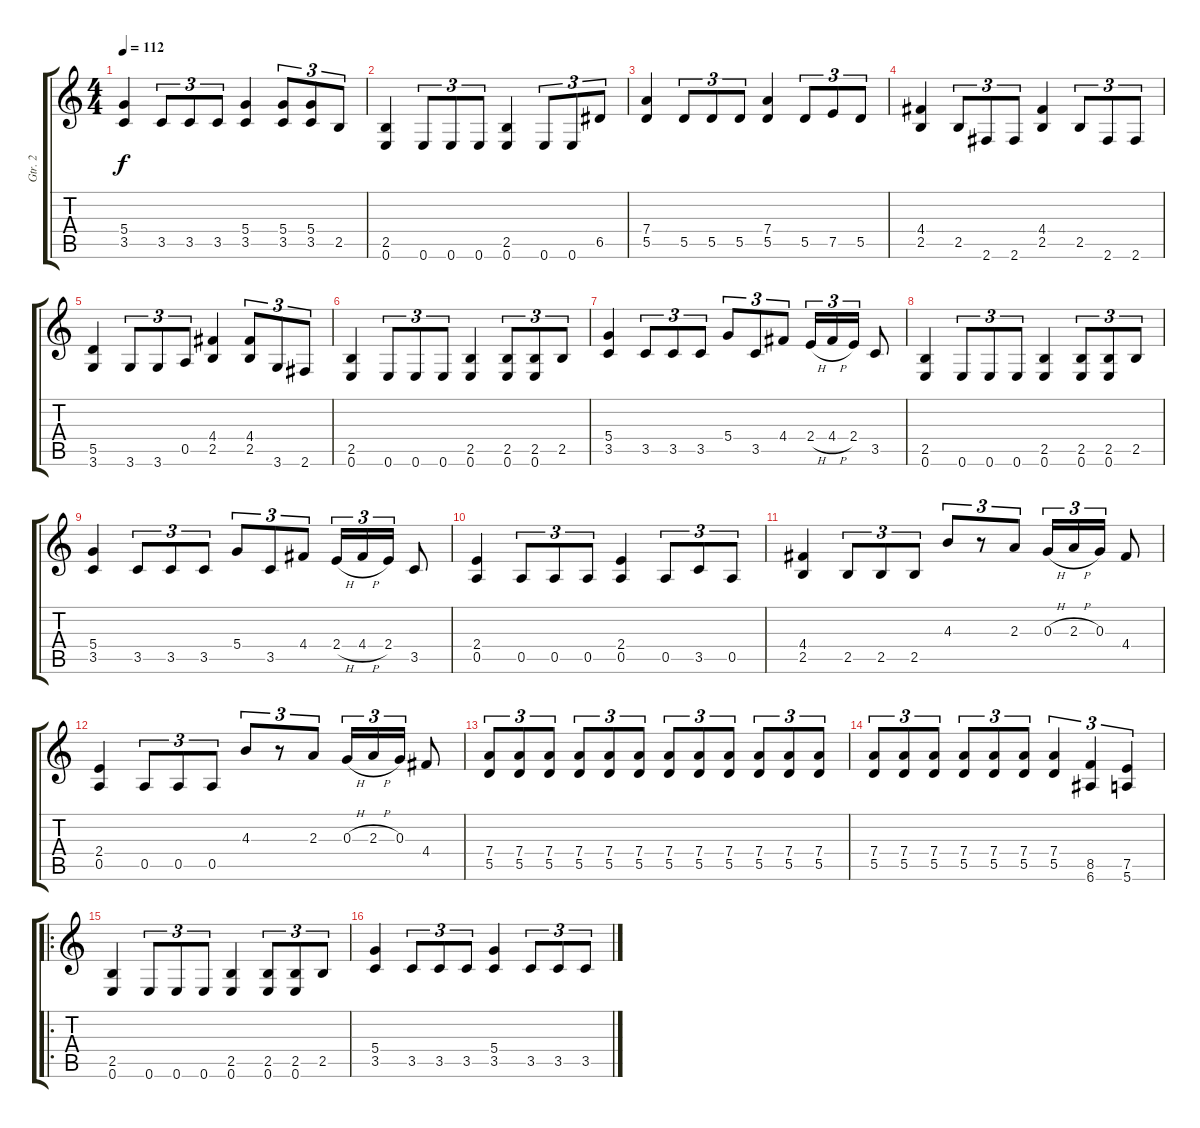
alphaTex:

\track ("Gtr. 2" "Gtr. 2") {instrument distortionguitar}
\staff {score tabs}
\tuning (E4 B3 G3 D3 A2 E2) {hide}
\ts (4 4)
\tempo 112
\clef g2
\ks c
(5.4 3.5).4{dy f} 3.5.8{tu (3 2)} 3.5.8{tu (3 2)} 3.5.8{tu (3 2)} (5.4 3.5).4 (5.4 3.5).8{tu (3 2)} (5.4 3.5).8{tu (3 2)} 2.5.8{tu (3 2)} |
(2.5 0.6).4 0.6.8{tu (3 2)} 0.6.8{tu (3 2)} 0.6.8{tu (3 2)} (2.5 0.6).4 0.6.8{tu (3 2)} 0.6.8{tu (3 2)} 6.5.8{tu (3 2)} |
(7.4 5.5).4 5.5.8{tu (3 2)} 5.5.8{tu (3 2)} 5.5.8{tu (3 2)} (7.4 5.5).4 5.5.8{tu (3 2)} 7.5.8{tu (3 2)} 5.5.8{tu (3 2)} |
(4.4 2.5).4 2.5.8{tu (3 2)} 2.6.8{tu (3 2)} 2.6.8{tu (3 2)} (4.4 2.5).4 2.5.8{tu (3 2)} 2.6.8{tu (3 2)} 2.6.8{tu (3 2)} |
(5.5 3.6).4 3.6.8{tu (3 2)} 3.6.8{tu (3 2)} 0.5.8{tu (3 2)} (4.4 2.5).4 (4.4 2.5).8{tu (3 2)} 3.6.8{tu (3 2)} 2.6.8{tu (3 2)} |
(2.5 0.6).4 0.6.8{tu (3 2)} 0.6.8{tu (3 2)} 0.6.8{tu (3 2)} (2.5 0.6).4 (2.5 0.6).8{tu (3 2)} (2.5 0.6).8{tu (3 2)} 2.5.8{tu (3 2)} |
(5.4 3.5).4 3.5.8{tu (3 2)} 3.5.8{tu (3 2)} 3.5.8{tu (3 2)} 5.4.8{tu (3 2)} 3.5.8{tu (3 2)} 4.4.8{tu (3 2)} 2.4{h}.16{tu (3 2)} 4.4{h}.16{tu (3 2)} 2.4.16{tu (3 2)} 3.5.8 |
(2.5 0.6).4 0.6.8{tu (3 2)} 0.6.8{tu (3 2)} 0.6.8{tu (3 2)} (2.5 0.6).4 (2.5 0.6).8{tu (3 2)} (2.5 0.6).8{tu (3 2)} 2.5.8{tu (3 2)} |
(5.4 3.5).4 3.5.8{tu (3 2)} 3.5.8{tu (3 2)} 3.5.8{tu (3 2)} 5.4.8{tu (3 2)} 3.5.8{tu (3 2)} 4.4.8{tu (3 2)} 2.4{h}.16{tu (3 2)} 4.4{h}.16{tu (3 2)} 2.4.16{tu (3 2)} 3.5.8 |
(2.4 0.5).4 0.5.8{tu (3 2)} 0.5.8{tu (3 2)} 0.5.8{tu (3 2)} (2.4 0.5).4 0.5.8{tu (3 2)} 3.5.8{tu (3 2)} 0.5.8{tu (3 2)} |
(4.4 2.5).4 2.5.8{tu (3 2)} 2.5.8{tu (3 2)} 2.5.8{tu (3 2)} 4.3.8{tu (3 2)} r.8{tu (3 2)} 2.3.8{tu (3 2)} 0.3{h}.16{tu (3 2)} 2.3{h}.16{tu (3 2)} 0.3.16{tu (3 2)} 4.4.8 |
(2.4 0.5).4 0.5.8{tu (3 2)} 0.5.8{tu (3 2)} 0.5.8{tu (3 2)} 4.3.8{tu (3 2)} r.8{tu (3 2)} 2.3.8{tu (3 2)} 0.3{h}.16{tu (3 2)} 2.3{h}.16{tu (3 2)} 0.3.16{tu (3 2)} 4.4.8 |
(7.4 5.5).8{tu (3 2)} (7.4 5.5).8{tu (3 2)} (7.4 5.5).8{tu (3 2)} (7.4 5.5).8{tu (3 2)} (7.4 5.5).8{tu (3 2)} (7.4 5.5).8{tu (3 2)} (7.4 5.5).8{tu (3 2)} (7.4 5.5).8{tu (3 2)} (7.4 5.5).8{tu (3 2)} (7.4 5.5).8{tu (3 2)} (7.4 5.5).8{tu (3 2)} (7.4 5.5).8{tu (3 2)} |
(7.4 5.5).8{tu (3 2)} (7.4 5.5).8{tu (3 2)} (7.4 5.5).8{tu (3 2)} (7.4 5.5).8{tu (3 2)} (7.4 5.5).8{tu (3 2)} (7.4 5.5).8{tu (3 2)} (7.4 5.5).4{tu (3 2)} (8.5 6.6).4{tu (3 2)} (7.5 5.6).4{tu (3 2)} |
\ro
(2.5 0.6).4 0.6.8{tu (3 2)} 0.6.8{tu (3 2)} 0.6.8{tu (3 2)} (2.5 0.6).4 (2.5 0.6).8{tu (3 2)} (2.5 0.6).8{tu (3 2)} 2.5.8{tu (3 2)} |
(5.4 3.5).4 3.5.8{tu (3 2)} 3.5.8{tu (3 2)} 3.5.8{tu (3 2)} (5.4 3.5).4 3.5.8{tu (3 2)} 3.5.8{tu (3 2)} 3.5.8{tu (3 2)}
